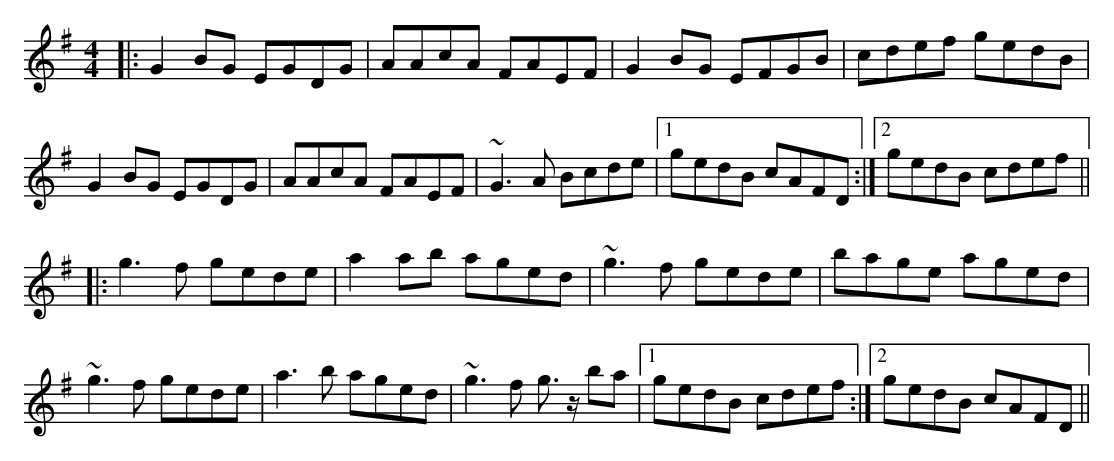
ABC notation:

X:1
M:4/4
K:G
|:G2BG EGDG|AAcA FAEF|G2BG EFGB|cdef gedB|
G2BG EGDG|AAcA FAEF|~G3A Bcde|1 gedB cAFD:|2 gedB cdef||
|:g3f gede|a2ab aged|~g3f gede|bage aged|
~g3f gede|a3b aged|~g3f g>z ba|1 gedB cdef:|2 gedB cAFD||
